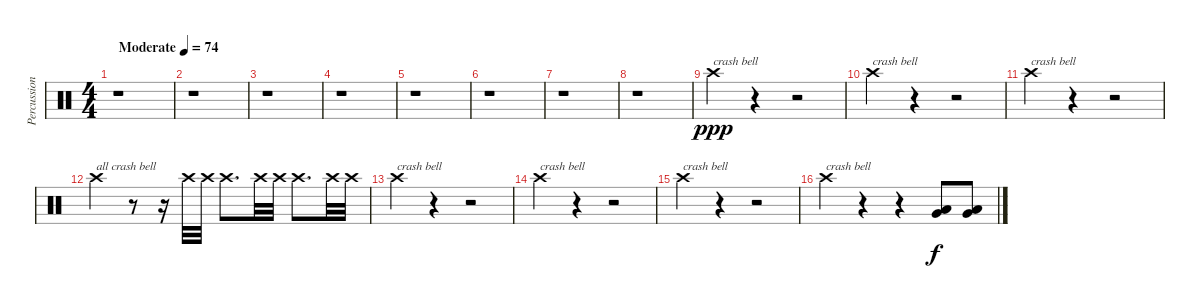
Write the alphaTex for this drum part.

\track ("Percussion (Henley)" "Percussion") {instrument percussion}
\staff {score}
\articulation defaults
\ts (4 4)
\tempo (74 "Moderate")
\clef neutral
\ks c
r.1{dy ppp} |
r.1 |
r.1 |
r.1 |
r.1 |
r.1 |
r.1 |
r.1 |
"Crash high (hit)".4{txt "crash bell"} r.4 r.2 |
"Crash high (hit)".4{txt "crash bell"} r.4 r.2 |
"Crash high (hit)".4{txt "crash bell"} r.4 r.2 |
"Crash high (hit)".4{txt "all crash bell"} r.8 r.16 "Crash high (hit)".32 "Crash high (hit)".32 "Crash high (hit)".8{d} "Crash high (hit)".32 "Crash high (hit)".32 "Crash high (hit)".8{d} "Crash high (hit)".32 "Crash high (hit)".32 |
"Crash high (hit)".4{txt "crash bell"} r.4 r.2 |
"Crash high (hit)".4{txt "crash bell"} r.4 r.2 |
"Crash high (hit)".4{txt "crash bell"} r.4 r.2 |
"Crash high (hit)".4{txt "crash bell"} r.4 r.4 ("Very Low Tom (hit)" "Low Floor Tom (hit)").8{dy f} ("Very Low Tom (hit)" "Low Floor Tom (hit)").8
